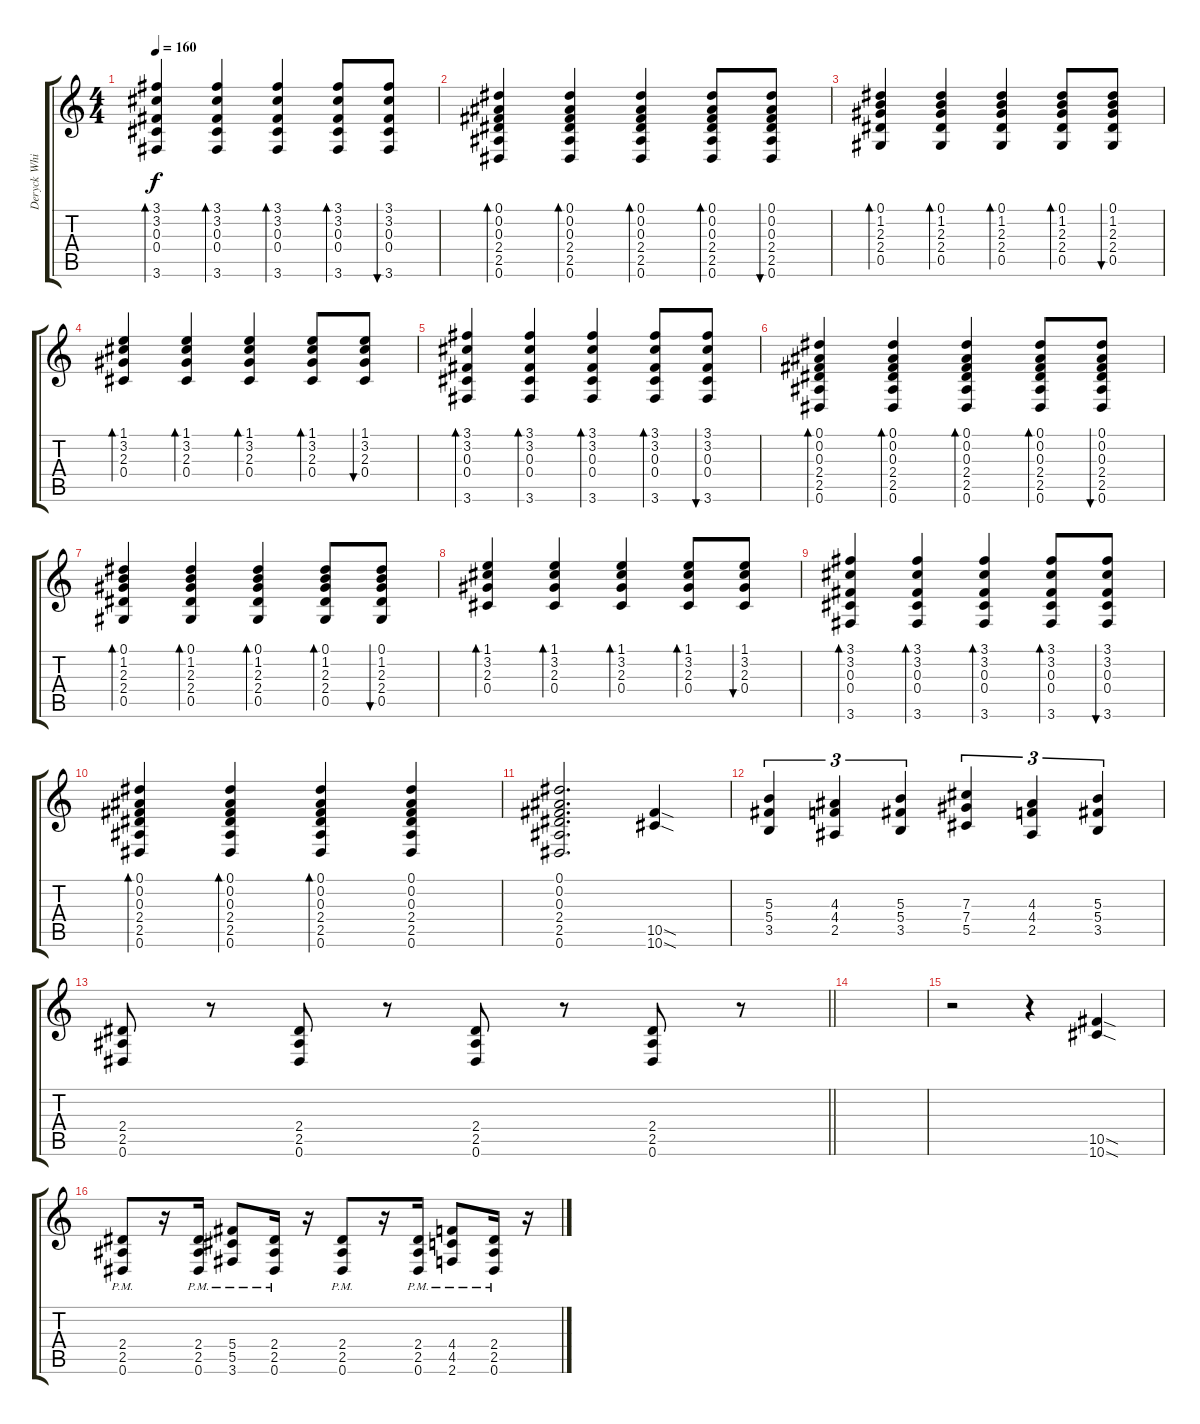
\track ("Deryck Whibley" "Deryck Whi") {instrument distortionguitar}
\staff {score tabs}
\tuning (Eb4 Bb3 Gb3 Db3 Ab2 Eb2) {hide}
\ts (4 4)
\tempo 160
\clef g2
\ks c
(3.1 3.2 0.3 0.4 3.6).4{bd 60 dy f} (3.1 3.2 0.3 0.4 3.6).4{bd 60} (3.1 3.2 0.3 0.4 3.6).4{bd 60} (3.1 3.2 0.3 0.4 3.6).8{bd 60} (3.1 3.2 0.3 0.4 3.6).8{bu 60} |
(0.1 0.2 0.3 2.4 2.5 0.6).4{bd 120} (0.1 0.2 0.3 2.4 2.5 0.6).4{bd 120} (0.1 0.2 0.3 2.4 2.5 0.6).4{bd 120} (0.1 0.2 0.3 2.4 2.5 0.6).8{bd 60} (0.1 0.2 0.3 2.4 2.5 0.6).8{bu 60} |
(0.1 1.2 2.3 2.4 0.5).4{bd 60} (0.1 1.2 2.3 2.4 0.5).4{bd 60} (0.1 1.2 2.3 2.4 0.5).4{bd 60} (0.1 1.2 2.3 2.4 0.5).8{bd 30} (0.1 1.2 2.3 2.4 0.5).8{bu 30} |
(1.1 3.2 2.3 0.4).4{bd 120} (1.1 3.2 2.3 0.4).4{bd 120} (1.1 3.2 2.3 0.4).4{bd 120} (1.1 3.2 2.3 0.4).8{bd 30} (1.1 3.2 2.3 0.4).8{bu 30} |
(3.1 3.2 0.3 0.4 3.6).4{bd 60} (3.1 3.2 0.3 0.4 3.6).4{bd 60} (3.1 3.2 0.3 0.4 3.6).4{bd 60} (3.1 3.2 0.3 0.4 3.6).8{bd 60} (3.1 3.2 0.3 0.4 3.6).8{bu 60} |
(0.1 0.2 0.3 2.4 2.5 0.6).4{bd 120} (0.1 0.2 0.3 2.4 2.5 0.6).4{bd 120} (0.1 0.2 0.3 2.4 2.5 0.6).4{bd 120} (0.1 0.2 0.3 2.4 2.5 0.6).8{bd 60} (0.1 0.2 0.3 2.4 2.5 0.6).8{bu 60} |
(0.1 1.2 2.3 2.4 0.5).4{bd 60} (0.1 1.2 2.3 2.4 0.5).4{bd 60} (0.1 1.2 2.3 2.4 0.5).4{bd 60} (0.1 1.2 2.3 2.4 0.5).8{bd 30} (0.1 1.2 2.3 2.4 0.5).8{bu 30} |
(1.1 3.2 2.3 0.4).4{bd 120} (1.1 3.2 2.3 0.4).4{bd 120} (1.1 3.2 2.3 0.4).4{bd 120} (1.1 3.2 2.3 0.4).8{bd 30} (1.1 3.2 2.3 0.4).8{bu 30} |
(3.1 3.2 0.3 0.4 3.6).4{bd 60} (3.1 3.2 0.3 0.4 3.6).4{bd 60} (3.1 3.2 0.3 0.4 3.6).4{bd 60} (3.1 3.2 0.3 0.4 3.6).8{bd 60} (3.1 3.2 0.3 0.4 3.6).8{bu 60} |
(0.1 0.2 0.3 2.4 2.5 0.6).4{bd 120} (0.1 0.2 0.3 2.4 2.5 0.6).4{bd 120} (0.1 0.2 0.3 2.4 2.5 0.6).4{bd 120} (0.1 0.2 0.3 2.4 2.5 0.6).4 |
(0.1 0.2 0.3 2.4 2.5 0.6).2{d} (10.5{sod} 10.6{sod}).4{instrument distortionguitar} |
(5.3 5.4 3.5).4{tu (3 2)} (4.3 4.4 2.5).4{tu (3 2)} (5.3 5.4 3.5).4{tu (3 2)} (7.3 7.4 5.5).4{tu (3 2)} (4.3 4.4 2.5).4{tu (3 2)} (5.3 5.4 3.5).4{tu (3 2)} |
\barLineRight lightlight
(2.4 2.5 0.6).8 r.8 (2.4 2.5 0.6).8 r.8 (2.4 2.5 0.6).8 r.8 (2.4 2.5 0.6).8 r.8 |
|
r.2 r.4 (10.5{sod} 10.6{sod}).4 |
(2.4{pm} 2.5 0.6).8 r.16 (2.4{pm} 2.5 0.6).16 (5.4{pm} 5.5 3.6).8 (2.4{pm} 2.5 0.6).16 r.16 (2.4{pm} 2.5 0.6).8 r.16 (2.4{pm} 2.5 0.6).16 (4.4{pm} 4.5 2.6).8 (2.4{pm} 2.5 0.6).16 r.16
